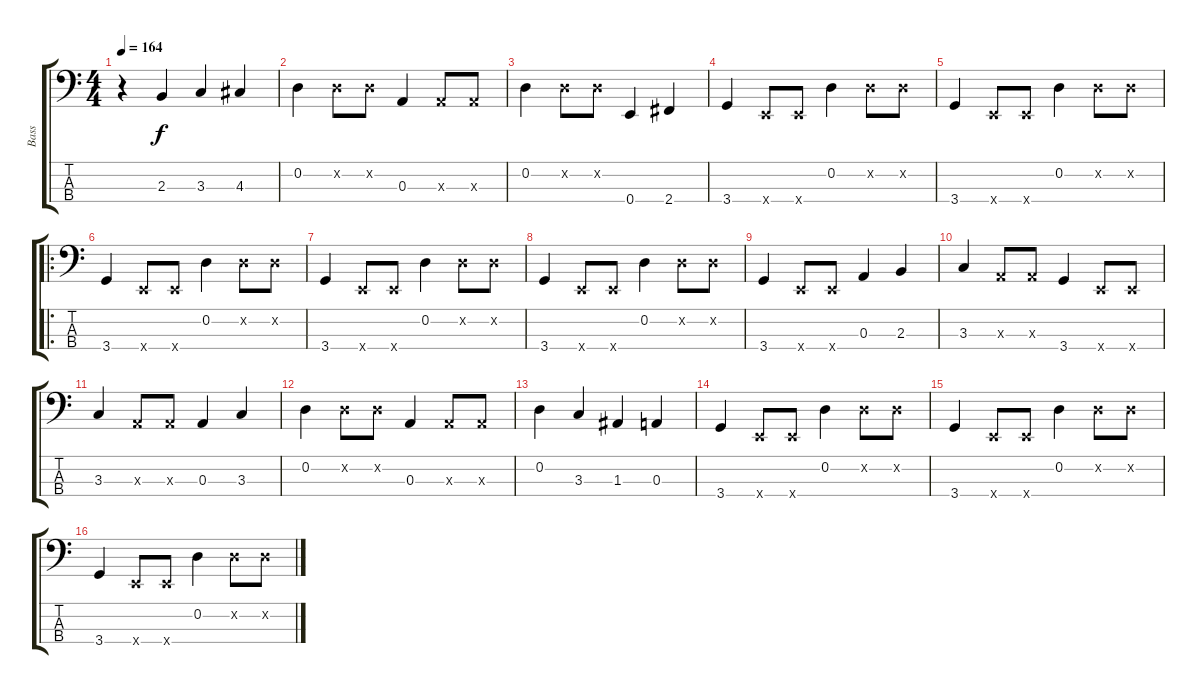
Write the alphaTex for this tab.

\track ("Bass" "Bass") {instrument electricbassfinger}
\staff {score tabs}
\tuning (G2 D2 A1 E1) {hide}
\ts (4 4)
\tempo 164
\clef f4
\ks c
r.4{dy f instrument electricbassfinger} 2.3.4 3.3.4 4.3.4 |
0.2.4 0.2{x}.8 0.2{x}.8 0.3.4 0.3{x}.8 0.3{x}.8 |
0.2.4 0.2{x}.8 0.2{x}.8 0.4.4 2.4.4 |
3.4.4 0.4{x}.8 0.4{x}.8 0.2.4 0.2{x}.8 0.2{x}.8 |
3.4.4 0.4{x}.8 0.4{x}.8 0.2.4 0.2{x}.8 0.2{x}.8 |
\ro
3.4.4 0.4{x}.8 0.4{x}.8 0.2.4 0.2{x}.8 0.2{x}.8 |
3.4.4 0.4{x}.8 0.4{x}.8 0.2.4 0.2{x}.8 0.2{x}.8 |
3.4.4 0.4{x}.8 0.4{x}.8 0.2.4 0.2{x}.8 0.2{x}.8 |
3.4.4 0.4{x}.8 0.4{x}.8 0.3.4 2.3.4 |
3.3.4 0.3{x}.8 0.3{x}.8 3.4.4 0.4{x}.8 0.4{x}.8 |
3.3.4 0.3{x}.8 0.3{x}.8 0.3.4 3.3.4 |
0.2.4 0.2{x}.8 0.2{x}.8 0.3.4 0.3{x}.8 0.3{x}.8 |
0.2.4 3.3.4 1.3.4 0.3.4 |
3.4.4 0.4{x}.8 0.4{x}.8 0.2.4 0.2{x}.8 0.2{x}.8 |
3.4.4 0.4{x}.8 0.4{x}.8 0.2.4 0.2{x}.8 0.2{x}.8 |
3.4.4 0.4{x}.8 0.4{x}.8 0.2.4 0.2{x}.8 0.2{x}.8
